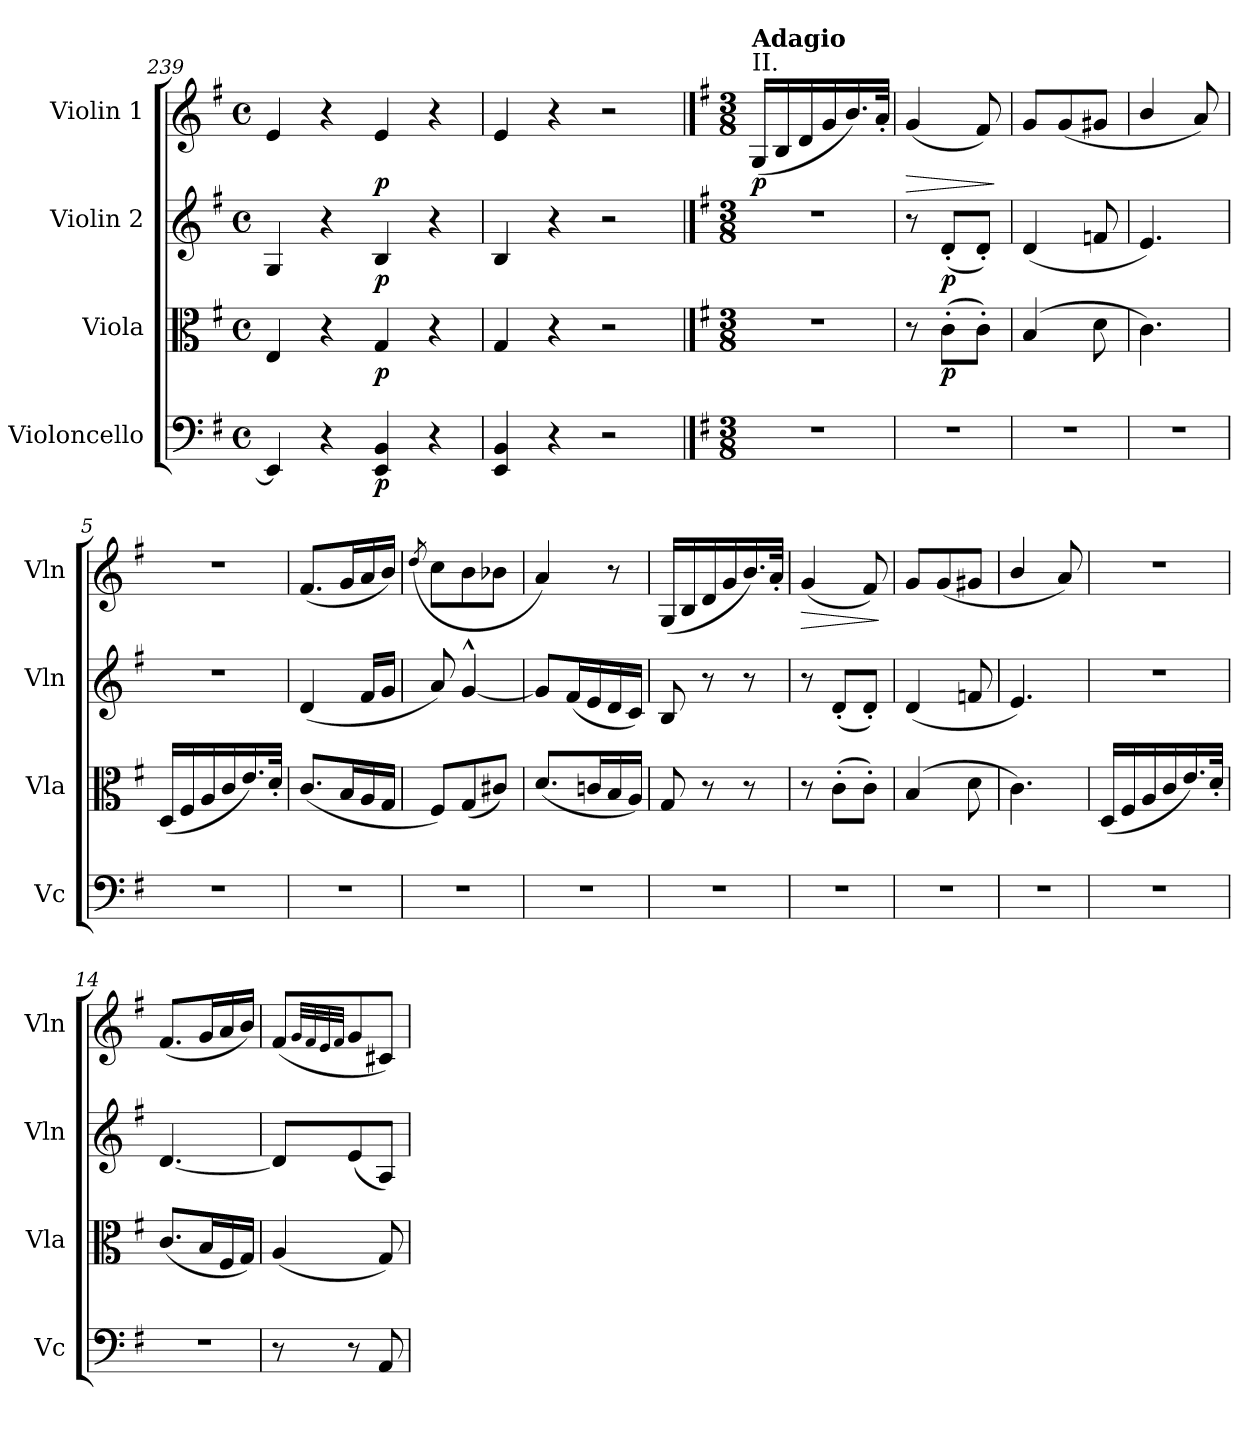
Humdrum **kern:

**kern	**dynam	**kern	**dynam	**kern	**dynam	**kern	**dynam
*part4	*part4	*part3	*part3	*part2	*part2	*part1	*part1
*staff4	*staff4	*staff3	*staff3	*staff2	*staff2	*staff1	*staff1
*I"Violoncello	*	*I"Viola	*	*I"Violin 2	*	*I"Violin 1	*
*I'Vc	*	*I'Vla	*	*I'Vln	*	*I'Vln	*
*clefF4	*	*clefC3	*	*clefG2	*	*clefG2	*
*k[f#]	*	*k[f#]	*	*k[f#]	*	*k[f#]	*
*M4/4	*	*M4/4	*	*M4/4	*	*M4/4	*
*met(c)	*	*met(c)	*	*met(c)	*	*met(c)	*
=239	=239	=239	=239	=239	=239	=239	=239
4EE/]	.	4E/	.	4G/	.	4e/	.
4r	.	4r	.	4r	.	4r	.
!	!LO:DY:b	!	!LO:DY:b	!	!LO:DY:b	!	!LO:DY:b
4EE/ 4BB/	p	4G/	p	4B/	p	4e/	p
4r	.	4r	.	4r	.	4r	.
=240	=240	=240	=240	=240	=240	=240	=240
4EE/ 4BB/	.	4G/	.	4B/	.	4e/	.
4r	.	4r	.	4r	.	4r	.
2r	.	2r	.	2r	.	2r	.
!!LO:PB:g=z
==1	==1	==1	==1	==1	==1	==1	==1
*k[f#]	*	*k[f#]	*	*k[f#]	*	*k[f#]	*
*M3/8	*	*M3/8	*	*M3/8	*	*M3/8	*
!	!	!	!	!	!	!LO:TX:a:t=II.	!
!	!	!	!	!	!	!LO:TX:a:B:t=Adagio	!
!	!	!	!	!	!	!	!LO:DY:b
4.r	.	4.r	.	4.r	.	(16G/LL	p
.	.	.	.	.	.	16B/	.
.	.	.	.	.	.	16d/	.
.	.	.	.	.	.	16g/	.
.	.	.	.	.	.	16.b/)	.
.	.	.	.	.	.	32a'/JJk	.
=2	=2	=2	=2	=2	=2	=2	=2
!	!	!	!	!	!	!	!LO:HP:b
4.r	.	8r	.	8r	.	(4g/	>
!	!	!	!LO:DY:b	!	!LO:DY:b	!	!
.	.	(8c'\L	p	(8d'/L	p	.	.
.	.	8c'\J)	.	8d'/J)	.	8f#/)	.
.	.	.	.	.	.	.	]
=3	=3	=3	=3	=3	=3	=3	=3
4.r	.	(4B/	.	(4d/	.	8g/L	.
.	.	.	.	.	.	(8g/	.
.	.	8d\	.	8fn/	.	8g#X/J	.
=4	=4	=4	=4	=4	=4	=4	=4
4.r	.	4.c\)	.	4.e/)	.	4b/	.
.	.	.	.	.	.	8a/)	.
=5	=5	=5	=5	=5	=5	=5	=5
4.r	.	(16D/LL	.	4.r	.	4.r	.
.	.	16F#/	.	.	.	.	.
.	.	16A/	.	.	.	.	.
.	.	16c/	.	.	.	.	.
.	.	16.e/)	.	.	.	.	.
.	.	32d'/JJk	.	.	.	.	.
=6	=6	=6	=6	=6	=6	=6	=6
4.r	.	(8.c/L	.	(4d/	.	(8.f#/L	.
.	.	16B/L	.	.	.	16g/L	.
.	.	16A/	.	16f#/LL	.	16a/	.
.	.	16G/JJ	.	16g/JJ	.	16b/JJ)	.
=7	=7	=7	=7	=7	=7	=7	=7
.	.	.	.	.	.	(>8qdd/	.
4.r	.	8F#/L)	.	8a/)	.	8cc\L	.
.	.	(8G/	.	[4g^^/	.	8b\	.
.	.	8c#X/J)	.	.	.	8b-X\J	.
=8	=8	=8	=8	=8	=8	=8	=8
4.r	.	(8.d/L	.	8g/L]	.	4a/)	.
.	.	.	.	(16f#/L	.	.	.
.	.	16cn/L	.	16e/	.	.	.
.	.	16B/	.	16d/	.	8r	.
.	.	16A/JJ)	.	16c/JJ)	.	.	.
!!LO:LB:g=z
=9	=9	=9	=9	=9	=9	=9	=9
4.r	.	8G/	.	8B/	.	(16G/LL	.
.	.	.	.	.	.	16B/	.
.	.	8r	.	8r	.	16d/	.
.	.	.	.	.	.	16g/	.
.	.	8r	.	8r	.	16.b/)	.
.	.	.	.	.	.	32a'/JJk	.
=10	=10	=10	=10	=10	=10	=10	=10
!	!	!	!	!	!	!	!LO:HP:b
4.r	.	8r	.	8r	.	(4g/	>
.	.	(8c'\L	.	(8d'/L	.	.	.
.	.	8c'\J)	.	8d'/J)	.	8f#/)	.
.	.	.	.	.	.	.	]
=11	=11	=11	=11	=11	=11	=11	=11
4.r	.	(4B/	.	(4d/	.	8g/L	.
.	.	.	.	.	.	(8g/	.
.	.	8d\	.	8fn/	.	8g#X/J	.
=12	=12	=12	=12	=12	=12	=12	=12
4.r	.	4.c\)	.	4.e/)	.	4b/	.
.	.	.	.	.	.	8a/)	.
=13	=13	=13	=13	=13	=13	=13	=13
4.r	.	(16D/LL	.	4.r	.	4.r	.
.	.	16F#/	.	.	.	.	.
.	.	16A/	.	.	.	.	.
.	.	16c/	.	.	.	.	.
.	.	16.e/)	.	.	.	.	.
.	.	32d'/JJk	.	.	.	.	.
=14	=14	=14	=14	=14	=14	=14	=14
4.r	.	(8.c/L	.	[4.d/	.	(8.f#/L	.
.	.	16B/L	.	.	.	16g/L	.
.	.	16F#/	.	.	.	16a/	.
.	.	16G/JJ)	.	.	.	16b/JJ)	.
=15	=15	=15	=15	=15	=15	=15	=15
8r	.	(4A/	.	8d/L]	.	(8f#/L	.
.	.	.	.	.	.	32qg/LLL	.
.	.	.	.	.	.	32qf#/	.
.	.	.	.	.	.	32qe/	.
.	.	.	.	.	.	32qf#/JJJ	.
8r	.	.	.	(8e/	.	8g/	.
8AA/	.	8G/)	.	8A/J)	.	8c#X/J)	.
=	=	=	=	=	=	=	=
*-	*-	*-	*-	*-	*-	*-	*-
